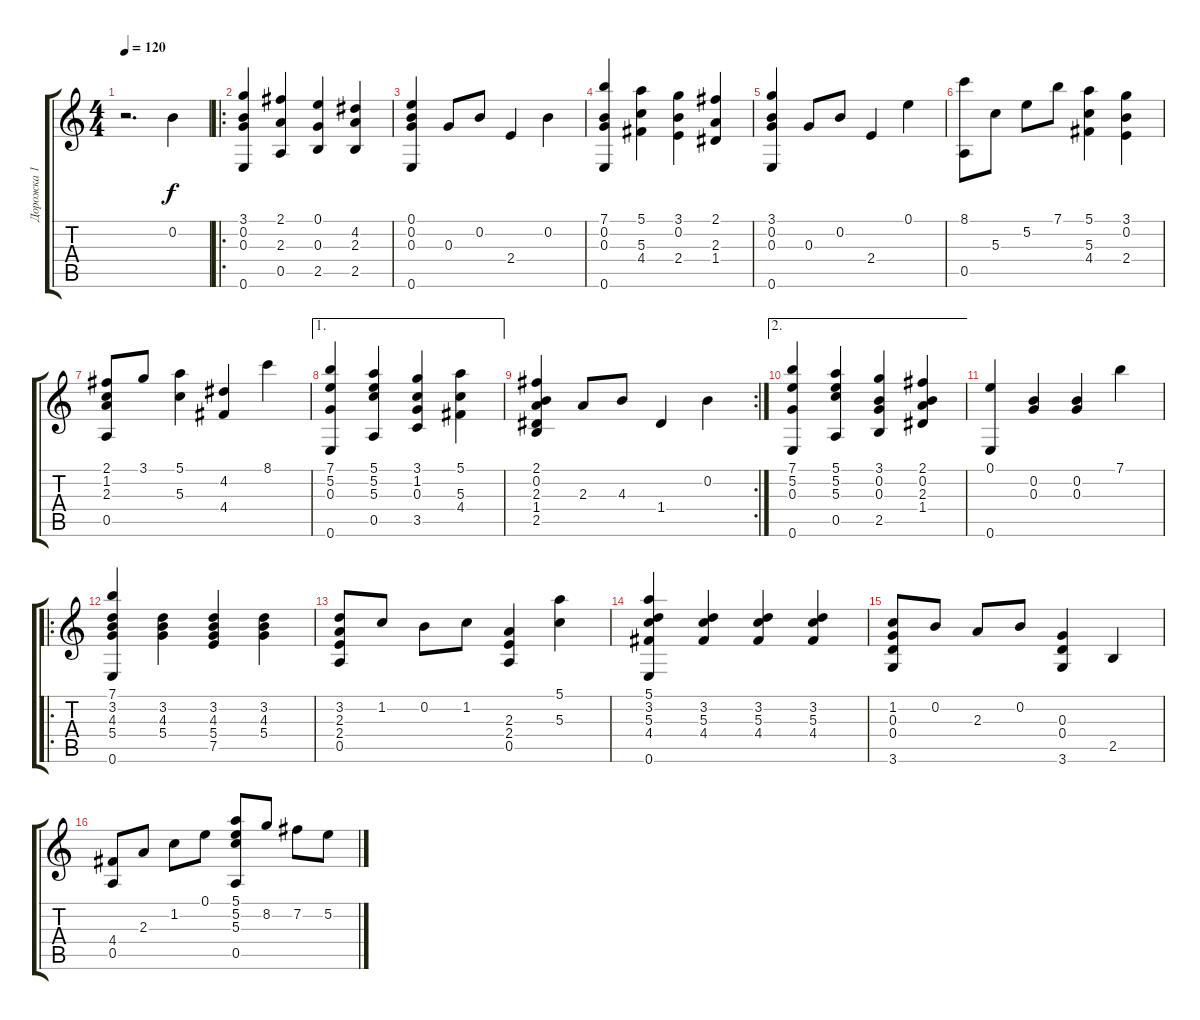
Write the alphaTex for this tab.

\track ("Дорожка 1" "Дорожка 1") {instrument acousticguitarnylon}
\staff {score tabs}
\tuning (E4 B3 G3 D3 A2 E2) {hide}
\ts (4 4)
\tempo 120
\clef g2
\ks c
r.2{d dy f instrument acousticguitarnylon} 0.2.4 |
\ro
(3.1 0.2 0.3 0.6).4 (2.1 2.3 0.5).4 (0.1 0.3 2.5).4 (4.2 2.3 2.5).4 |
(0.1 0.2 0.3 0.6).4 0.3.8 0.2.8 2.4.4 0.2.4 |
(7.1 0.2 0.3 0.6).4 (5.1 5.3 4.4).4 (3.1 0.2 2.4).4 (2.1 2.3 1.4).4 |
(3.1 0.2 0.3 0.6).4 0.3.8 0.2.8 2.4.4 0.1.4 |
(8.1 0.5).8 5.3.8 5.2.8 7.1.8 (5.1 5.3 4.4).4 (3.1 0.2 2.4).4 |
(2.1 1.2 2.3 0.5).8 3.1.8 (5.1 5.3).4 (4.2 4.4).4 8.1.4 |
\ae 1
(7.1 5.2 0.3 0.6).4 (5.1 5.2 5.3 0.5).4 (3.1 1.2 0.3 3.5).4 (5.1 5.3 4.4).4 |
\rc 2
(2.1 0.2 2.3 1.4 2.5).4 2.3.8 4.3.8 1.4.4 0.2.4 |
\ae 2
(7.1 5.2 0.3 0.6).4 (5.1 5.2 5.3 0.5).4 (3.1 0.2 0.3 2.5).4 (2.1 0.2 2.3 1.4).4 |
(0.1 0.6).4 (0.2 0.3).4 (0.2 0.3).4 7.1.4 |
\ro
(7.1 3.2 4.3 5.4 0.6).4 (3.2 4.3 5.4).4 (3.2 4.3 5.4 7.5).4 (3.2 4.3 5.4).4 |
(3.2 2.3 2.4 0.5).8 1.2.8 0.2.8 1.2.8 (2.3 2.4 0.5).4 (5.1 5.3).4 |
(5.1 3.2 5.3 4.4 0.6).4 (3.2 5.3 4.4).4 (3.2 5.3 4.4).4 (3.2 5.3 4.4).4 |
(1.2 0.3 0.4 3.6).8 0.2.8 2.3.8 0.2.8 (0.3 0.4 3.6).4 2.5.4 |
(4.4 0.5).8 2.3.8 1.2.8 0.1.8 (5.1 5.2 5.3 0.5).8 8.2.8 7.2.8 5.2.8
